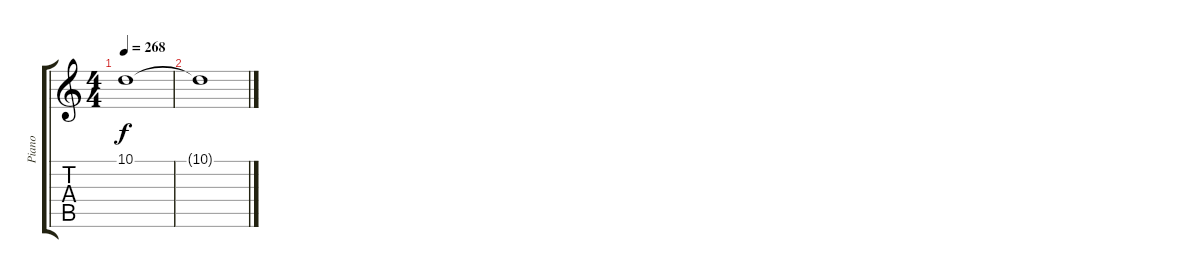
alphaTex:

\track ("Piano" "Piano") {instrument acousticgrandpiano}
\staff {score tabs}
\tuning (E4 B3 G3 D3 A2 E2) {hide}
\ts (4 4)
\tempo 268
\clef g2
\ks c
10.1{t}.1{dy f} |
10.1{t}.1
